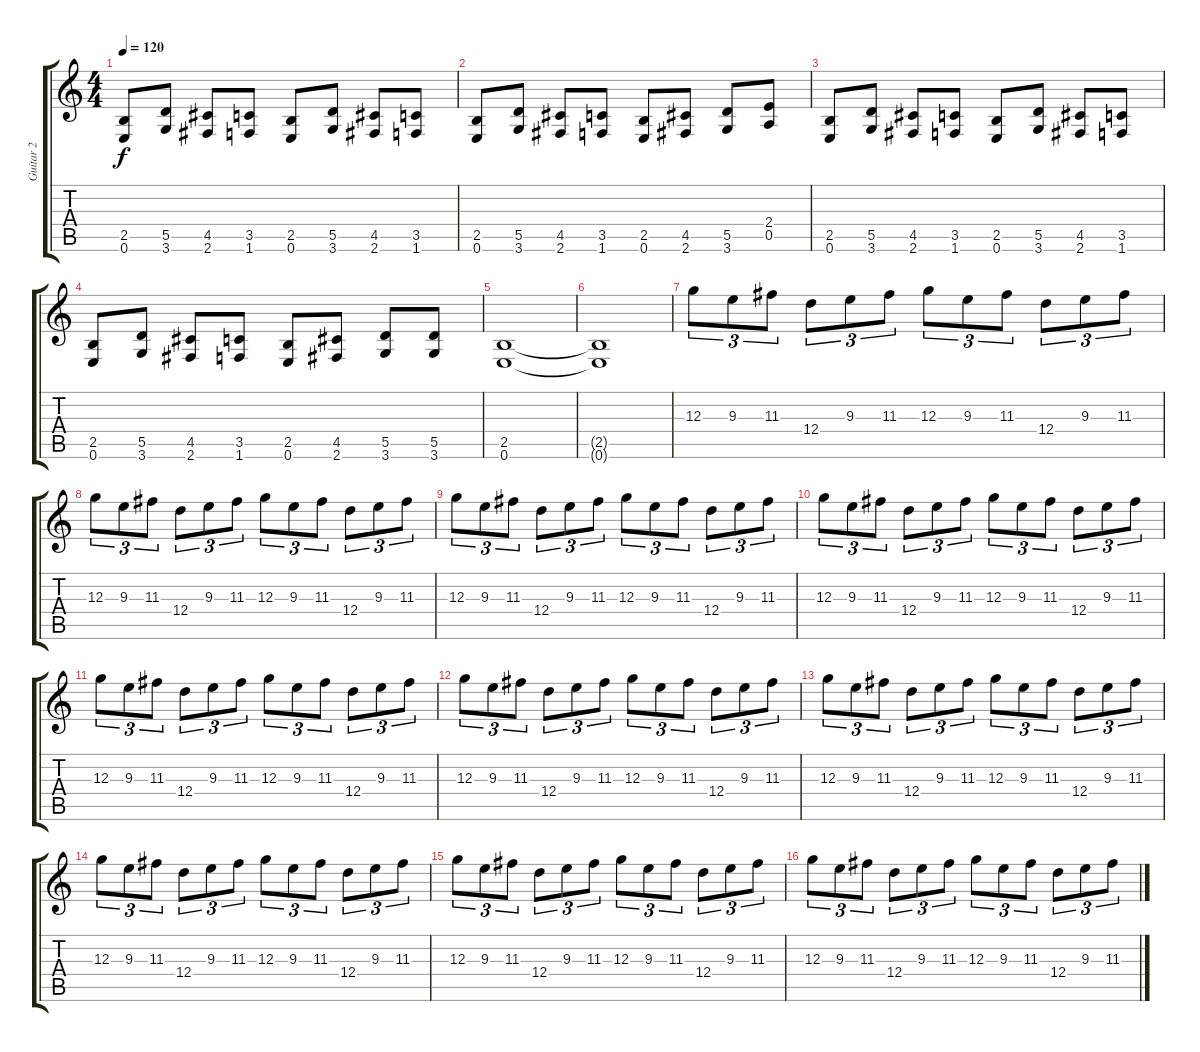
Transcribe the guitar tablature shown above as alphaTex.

\track ("Guitar 2" "Guitar 2") {instrument electricguitarclean}
\staff {score tabs}
\tuning (E4 B3 G3 D3 A2 E2) {hide}
\ts (4 4)
\tempo 120
\clef g2
\ks c
(2.5 0.6).8{dy f} (5.5 3.6).8 (4.5 2.6).8 (3.5 1.6).8 (2.5 0.6).8 (5.5 3.6).8 (4.5 2.6).8 (3.5 1.6).8 |
(2.5 0.6).8 (5.5 3.6).8 (4.5 2.6).8 (3.5 1.6).8 (2.5 0.6).8 (4.5 2.6).8 (5.5 3.6).8 (2.4 0.5).8 |
(2.5 0.6).8 (5.5 3.6).8 (4.5 2.6).8 (3.5 1.6).8 (2.5 0.6).8 (5.5 3.6).8 (4.5 2.6).8 (3.5 1.6).8 |
(2.5 0.6).8 (5.5 3.6).8 (4.5 2.6).8 (3.5 1.6).8 (2.5 0.6).8 (4.5 2.6).8 (5.5 3.6).8 (5.5 3.6).8 |
(2.5 0.6).1 |
(2.5{t} 0.6{t}).1 |
12.3.8{tu (3 2)} 9.3.8{tu (3 2)} 11.3.8{tu (3 2)} 12.4.8{tu (3 2)} 9.3.8{tu (3 2)} 11.3.8{tu (3 2)} 12.3.8{tu (3 2)} 9.3.8{tu (3 2)} 11.3.8{tu (3 2)} 12.4.8{tu (3 2)} 9.3.8{tu (3 2)} 11.3.8{tu (3 2)} |
12.3.8{tu (3 2)} 9.3.8{tu (3 2)} 11.3.8{tu (3 2)} 12.4.8{tu (3 2)} 9.3.8{tu (3 2)} 11.3.8{tu (3 2)} 12.3.8{tu (3 2)} 9.3.8{tu (3 2)} 11.3.8{tu (3 2)} 12.4.8{tu (3 2)} 9.3.8{tu (3 2)} 11.3.8{tu (3 2)} |
12.3.8{tu (3 2)} 9.3.8{tu (3 2)} 11.3.8{tu (3 2)} 12.4.8{tu (3 2)} 9.3.8{tu (3 2)} 11.3.8{tu (3 2)} 12.3.8{tu (3 2)} 9.3.8{tu (3 2)} 11.3.8{tu (3 2)} 12.4.8{tu (3 2)} 9.3.8{tu (3 2)} 11.3.8{tu (3 2)} |
12.3.8{tu (3 2)} 9.3.8{tu (3 2)} 11.3.8{tu (3 2)} 12.4.8{tu (3 2)} 9.3.8{tu (3 2)} 11.3.8{tu (3 2)} 12.3.8{tu (3 2)} 9.3.8{tu (3 2)} 11.3.8{tu (3 2)} 12.4.8{tu (3 2)} 9.3.8{tu (3 2)} 11.3.8{tu (3 2)} |
12.3.8{tu (3 2)} 9.3.8{tu (3 2)} 11.3.8{tu (3 2)} 12.4.8{tu (3 2)} 9.3.8{tu (3 2)} 11.3.8{tu (3 2)} 12.3.8{tu (3 2)} 9.3.8{tu (3 2)} 11.3.8{tu (3 2)} 12.4.8{tu (3 2)} 9.3.8{tu (3 2)} 11.3.8{tu (3 2)} |
12.3.8{tu (3 2)} 9.3.8{tu (3 2)} 11.3.8{tu (3 2)} 12.4.8{tu (3 2)} 9.3.8{tu (3 2)} 11.3.8{tu (3 2)} 12.3.8{tu (3 2)} 9.3.8{tu (3 2)} 11.3.8{tu (3 2)} 12.4.8{tu (3 2)} 9.3.8{tu (3 2)} 11.3.8{tu (3 2)} |
12.3.8{tu (3 2)} 9.3.8{tu (3 2)} 11.3.8{tu (3 2)} 12.4.8{tu (3 2)} 9.3.8{tu (3 2)} 11.3.8{tu (3 2)} 12.3.8{tu (3 2)} 9.3.8{tu (3 2)} 11.3.8{tu (3 2)} 12.4.8{tu (3 2)} 9.3.8{tu (3 2)} 11.3.8{tu (3 2)} |
12.3.8{tu (3 2)} 9.3.8{tu (3 2)} 11.3.8{tu (3 2)} 12.4.8{tu (3 2)} 9.3.8{tu (3 2)} 11.3.8{tu (3 2)} 12.3.8{tu (3 2)} 9.3.8{tu (3 2)} 11.3.8{tu (3 2)} 12.4.8{tu (3 2)} 9.3.8{tu (3 2)} 11.3.8{tu (3 2)} |
12.3.8{tu (3 2)} 9.3.8{tu (3 2)} 11.3.8{tu (3 2)} 12.4.8{tu (3 2)} 9.3.8{tu (3 2)} 11.3.8{tu (3 2)} 12.3.8{tu (3 2)} 9.3.8{tu (3 2)} 11.3.8{tu (3 2)} 12.4.8{tu (3 2)} 9.3.8{tu (3 2)} 11.3.8{tu (3 2)} |
12.3.8{tu (3 2)} 9.3.8{tu (3 2)} 11.3.8{tu (3 2)} 12.4.8{tu (3 2)} 9.3.8{tu (3 2)} 11.3.8{tu (3 2)} 12.3.8{tu (3 2)} 9.3.8{tu (3 2)} 11.3.8{tu (3 2)} 12.4.8{tu (3 2)} 9.3.8{tu (3 2)} 11.3.8{tu (3 2)}
